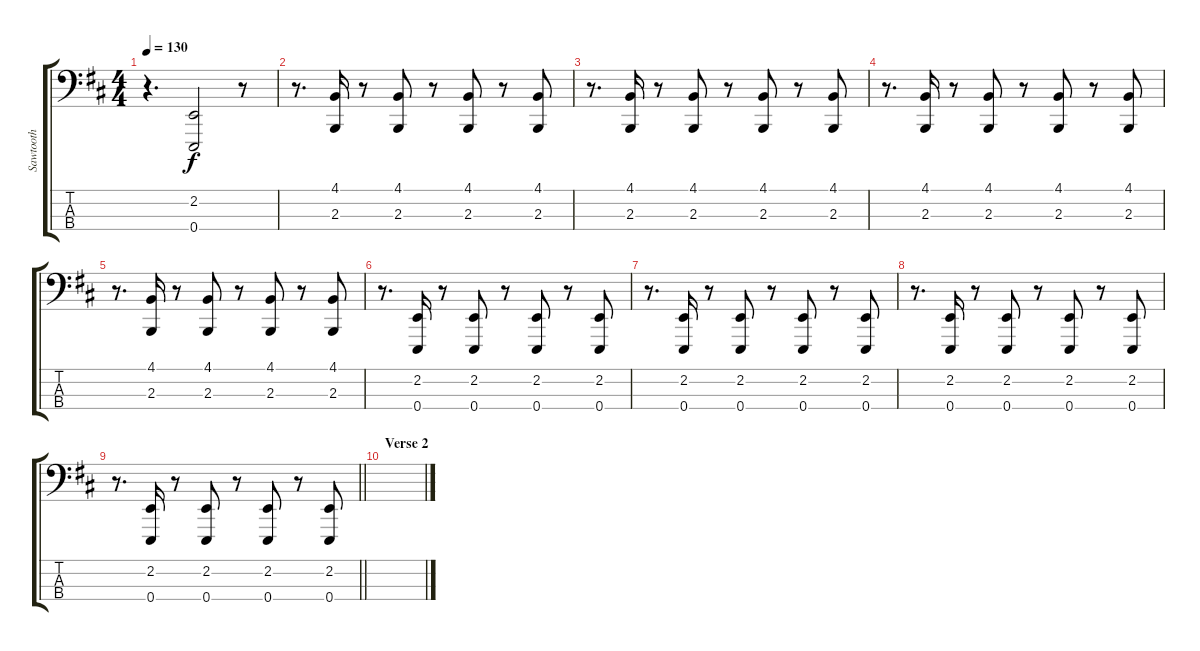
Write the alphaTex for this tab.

\track ("Sawtooth" "Sawtooth") {instrument lead2sawtooth}
\staff {score tabs}
\tuning (G2 D2 A1 E1) {hide}
\ts (4 4)
\tempo 130
\clef f4
\ks d
r.4{d dy f} (2.2 0.4).2 r.8 |
r.8{d} (4.1 2.3).16 r.8 (4.1 2.3).8 r.8 (4.1 2.3).8 r.8 (4.1 2.3).8 |
r.8{d} (4.1 2.3).16 r.8 (4.1 2.3).8 r.8 (4.1 2.3).8 r.8 (4.1 2.3).8 |
r.8{d} (4.1 2.3).16 r.8 (4.1 2.3).8 r.8 (4.1 2.3).8 r.8 (4.1 2.3).8 |
r.8{d} (4.1 2.3).16 r.8 (4.1 2.3).8 r.8 (4.1 2.3).8 r.8 (4.1 2.3).8 |
r.8{d} (2.2 0.4).16 r.8 (2.2 0.4).8 r.8 (2.2 0.4).8 r.8 (2.2 0.4).8 |
r.8{d} (2.2 0.4).16 r.8 (2.2 0.4).8 r.8 (2.2 0.4).8 r.8 (2.2 0.4).8 |
r.8{d} (2.2 0.4).16 r.8 (2.2 0.4).8 r.8 (2.2 0.4).8 r.8 (2.2 0.4).8 |
\barLineRight lightlight
r.8{d} (2.2 0.4).16 r.8 (2.2 0.4).8 r.8 (2.2 0.4).8 r.8 (2.2 0.4).8 |
\section ("" "Verse 2")
